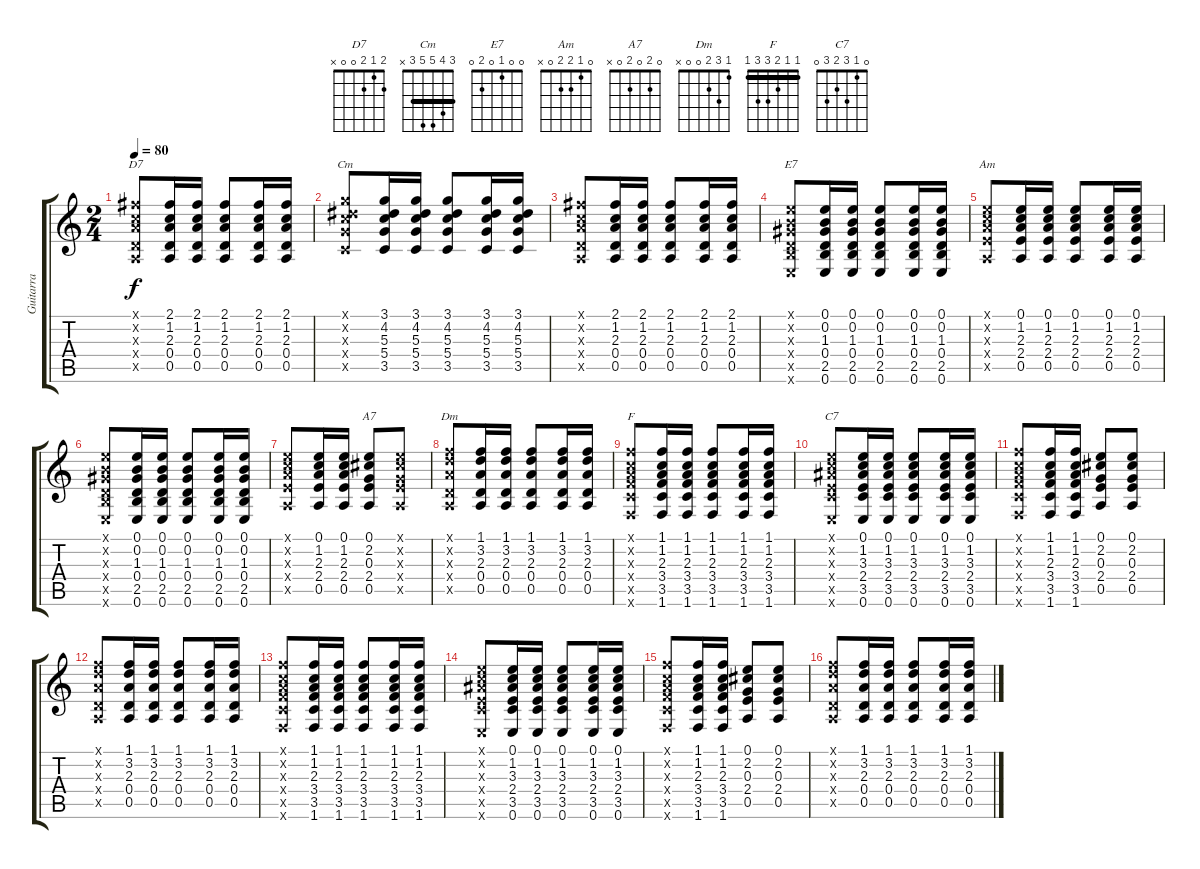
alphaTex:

\track ("Guitarra" "Guitarra") {instrument acousticguitarnylon}
\staff {score tabs}
\tuning (E4 B3 G3 D3 A2 E2) {hide}
\chord ("D7" 2 1 2 0 0 x)
\chord ("Cm" 3 4 5 5 3 x) {barre 3}
\chord ("E7" 0 0 1 0 2 0)
\chord ("Am" 0 1 2 2 0 x)
\chord ("A7" 0 2 0 2 0 x)
\chord ("Dm" 1 3 2 0 0 x)
\chord ("F" 1 1 2 3 3 1) {barre 1}
\chord ("C7" 0 1 3 2 3 0)
\ts (2 4)
\tempo 80
\clef g2
\ks c
(2.1{x} 1.2{x} 2.3{x} 0.4{x} 0.5{x}).8{ch "D7" dy f} (2.1 1.2 2.3 0.4 0.5).16 (2.1 1.2 2.3 0.4 0.5).16 (2.1 1.2 2.3 0.4 0.5).8 (2.1 1.2 2.3 0.4 0.5).16 (2.1 1.2 2.3 0.4 0.5).16 |
(3.1{x} 4.2{x} 5.3{x} 5.4{x} 3.5{x}).8{ch "Cm"} (3.1 4.2 5.3 5.4 3.5).16 (3.1 4.2 5.3 5.4 3.5).16 (3.1 4.2 5.3 5.4 3.5).8 (3.1 4.2 5.3 5.4 3.5).16 (3.1 4.2 5.3 5.4 3.5).16 |
(2.1{x} 1.2{x} 2.3{x} 0.4{x} 0.5{x}).8 (2.1 1.2 2.3 0.4 0.5).16 (2.1 1.2 2.3 0.4 0.5).16 (2.1 1.2 2.3 0.4 0.5).8 (2.1 1.2 2.3 0.4 0.5).16 (2.1 1.2 2.3 0.4 0.5).16 |
(0.1{x} 0.2{x} 1.3{x} 0.4{x} 2.5{x} 0.6{x}).8{ch "E7"} (0.1 0.2 1.3 0.4 2.5 0.6).16 (0.1 0.2 1.3 0.4 2.5 0.6).16 (0.1 0.2 1.3 0.4 2.5 0.6).8 (0.1 0.2 1.3 0.4 2.5 0.6).16 (0.1 0.2 1.3 0.4 2.5 0.6).16 |
(0.1{x} 1.2{x} 2.3{x} 2.4{x} 0.5{x}).8{ch "Am"} (0.1 1.2 2.3 2.4 0.5).16 (0.1 1.2 2.3 2.4 0.5).16 (0.1 1.2 2.3 2.4 0.5).8 (0.1 1.2 2.3 2.4 0.5).16 (0.1 1.2 2.3 2.4 0.5).16 |
(0.1{x} 0.2{x} 1.3{x} 0.4{x} 2.5{x} 0.6{x}).8 (0.1 0.2 1.3 0.4 2.5 0.6).16 (0.1 0.2 1.3 0.4 2.5 0.6).16 (0.1 0.2 1.3 0.4 2.5 0.6).8 (0.1 0.2 1.3 0.4 2.5 0.6).16 (0.1 0.2 1.3 0.4 2.5 0.6).16 |
(0.1{x} 1.2{x} 2.3{x} 2.4{x} 0.5{x}).8 (0.1 1.2 2.3 2.4 0.5).16 (0.1 1.2 2.3 2.4 0.5).16 (0.1 2.2 0.3 2.4 0.5).8{ch "A7"} (0.1{x} 2.2{x} 0.3{x} 2.4{x} 0.5{x}).8 |
(1.1{x} 3.2{x} 2.3{x} 0.4{x} 0.5{x}).8{ch "Dm"} (1.1 3.2 2.3 0.4 0.5).16 (1.1 3.2 2.3 0.4 0.5).16 (1.1 3.2 2.3 0.4 0.5).8 (1.1 3.2 2.3 0.4 0.5).16 (1.1 3.2 2.3 0.4 0.5).16 |
(1.1{x} 1.2{x} 2.3{x} 3.4{x} 3.5{x} 1.6{x}).8{ch "F"} (1.1 1.2 2.3 3.4 3.5 1.6).16 (1.1 1.2 2.3 3.4 3.5 1.6).16 (1.1 1.2 2.3 3.4 3.5 1.6).8 (1.1 1.2 2.3 3.4 3.5 1.6).16 (1.1 1.2 2.3 3.4 3.5 1.6).16 |
(0.1{x} 1.2{x} 3.3{x} 2.4{x} 3.5{x} 0.6{x}).8{ch "C7"} (0.1 1.2 3.3 2.4 3.5 0.6).16 (0.1 1.2 3.3 2.4 3.5 0.6).16 (0.1 1.2 3.3 2.4 3.5 0.6).8 (0.1 1.2 3.3 2.4 3.5 0.6).16 (0.1 1.2 3.3 2.4 3.5 0.6).16 |
(1.1{x} 1.2{x} 2.3{x} 3.4{x} 3.5{x} 1.6{x}).8 (1.1 1.2 2.3 3.4 3.5 1.6).16 (1.1 1.2 2.3 3.4 3.5 1.6).16 (0.1 2.2 0.3 2.4 0.5).8 (0.1 2.2 0.3 2.4 0.5).8 |
(1.1{x} 3.2{x} 2.3{x} 0.4{x} 0.5{x}).8 (1.1 3.2 2.3 0.4 0.5).16 (1.1 3.2 2.3 0.4 0.5).16 (1.1 3.2 2.3 0.4 0.5).8 (1.1 3.2 2.3 0.4 0.5).16 (1.1 3.2 2.3 0.4 0.5).16 |
(1.1{x} 1.2{x} 2.3{x} 3.4{x} 3.5{x} 1.6{x}).8 (1.1 1.2 2.3 3.4 3.5 1.6).16 (1.1 1.2 2.3 3.4 3.5 1.6).16 (1.1 1.2 2.3 3.4 3.5 1.6).8 (1.1 1.2 2.3 3.4 3.5 1.6).16 (1.1 1.2 2.3 3.4 3.5 1.6).16 |
(0.1{x} 1.2{x} 3.3{x} 2.4{x} 3.5{x} 0.6{x}).8 (0.1 1.2 3.3 2.4 3.5 0.6).16 (0.1 1.2 3.3 2.4 3.5 0.6).16 (0.1 1.2 3.3 2.4 3.5 0.6).8 (0.1 1.2 3.3 2.4 3.5 0.6).16 (0.1 1.2 3.3 2.4 3.5 0.6).16 |
(1.1{x} 1.2{x} 2.3{x} 3.4{x} 3.5{x} 1.6{x}).8 (1.1 1.2 2.3 3.4 3.5 1.6).16 (1.1 1.2 2.3 3.4 3.5 1.6).16 (0.1 2.2 0.3 2.4 0.5).8 (0.1 2.2 0.3 2.4 0.5).8 |
(1.1{x} 3.2{x} 2.3{x} 0.4{x} 0.5{x}).8 (1.1 3.2 2.3 0.4 0.5).16 (1.1 3.2 2.3 0.4 0.5).16 (1.1 3.2 2.3 0.4 0.5).8 (1.1 3.2 2.3 0.4 0.5).16 (1.1 3.2 2.3 0.4 0.5).16
